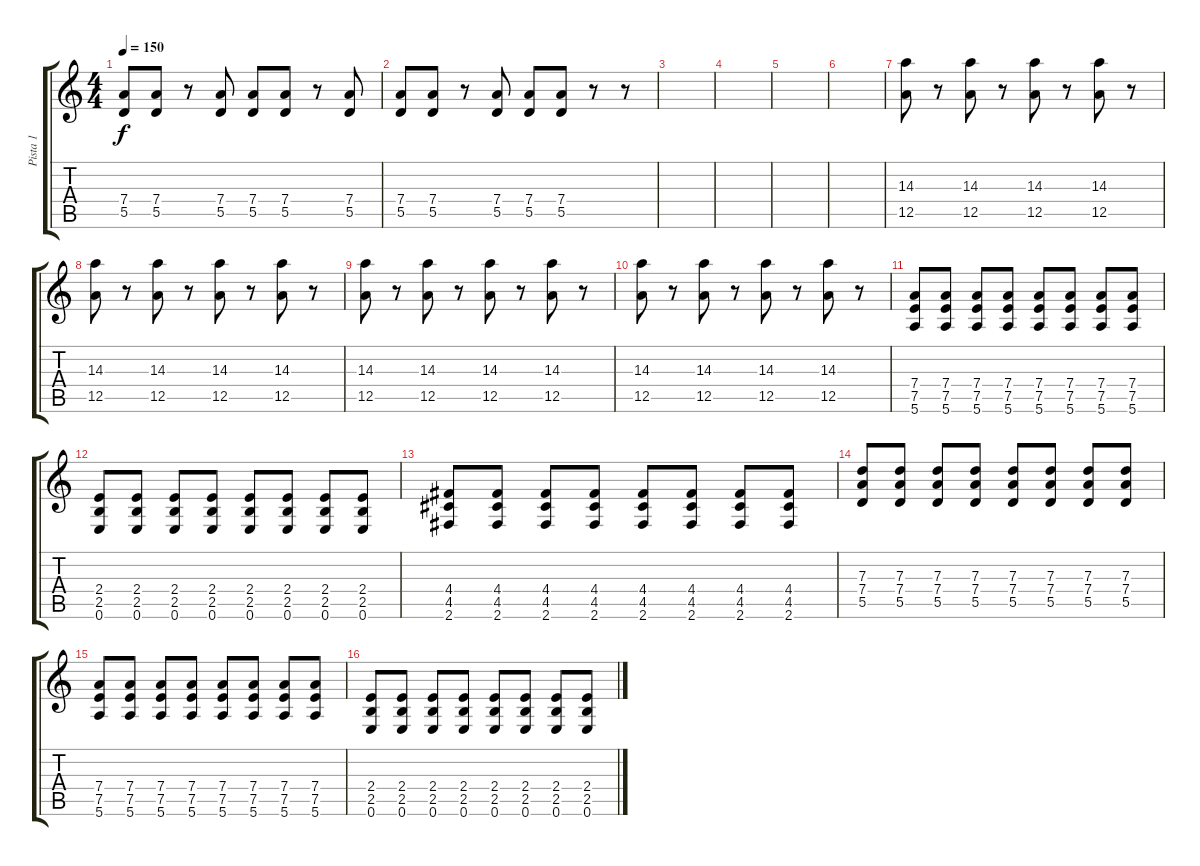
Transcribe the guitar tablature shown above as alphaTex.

\track ("Pista 1" "Pista 1") {instrument distortionguitar}
\staff {score tabs}
\tuning (E4 B3 G3 D3 A2 E2) {hide}
\ts (4 4)
\tempo 150
\clef g2
\ks c
(7.4 5.5).8{dy f} (7.4 5.5).8 r.8 (7.4 5.5).8 (7.4 5.5).8 (7.4 5.5).8 r.8 (7.4 5.5).8 |
(7.4 5.5).8 (7.4 5.5).8 r.8 (7.4 5.5).8 (7.4 5.5).8 (7.4 5.5).8 r.8 r.8 |
|
|
|
|
(14.3 12.5).8 r.8 (14.3 12.5).8 r.8 (14.3 12.5).8 r.8 (14.3 12.5).8 r.8 |
(14.3 12.5).8 r.8 (14.3 12.5).8 r.8 (14.3 12.5).8 r.8 (14.3 12.5).8 r.8 |
(14.3 12.5).8 r.8 (14.3 12.5).8 r.8 (14.3 12.5).8 r.8 (14.3 12.5).8 r.8 |
(14.3 12.5).8 r.8 (14.3 12.5).8 r.8 (14.3 12.5).8 r.8 (14.3 12.5).8 r.8 |
(7.4 7.5 5.6).8{instrument distortionguitar} (7.4 7.5 5.6).8 (7.4 7.5 5.6).8 (7.4 7.5 5.6).8 (7.4 7.5 5.6).8 (7.4 7.5 5.6).8 (7.4 7.5 5.6).8 (7.4 7.5 5.6).8 |
(2.4 2.5 0.6).8 (2.4 2.5 0.6).8 (2.4 2.5 0.6).8 (2.4 2.5 0.6).8 (2.4 2.5 0.6).8 (2.4 2.5 0.6).8 (2.4 2.5 0.6).8 (2.4 2.5 0.6).8 |
(4.4 4.5 2.6).8 (4.4 4.5 2.6).8 (4.4 4.5 2.6).8 (4.4 4.5 2.6).8 (4.4 4.5 2.6).8 (4.4 4.5 2.6).8 (4.4 4.5 2.6).8 (4.4 4.5 2.6).8 |
(7.3 7.4 5.5).8 (7.3 7.4 5.5).8 (7.3 7.4 5.5).8 (7.3 7.4 5.5).8 (7.3 7.4 5.5).8 (7.3 7.4 5.5).8 (7.3 7.4 5.5).8 (7.3 7.4 5.5).8 |
(7.4 7.5 5.6).8 (7.4 7.5 5.6).8 (7.4 7.5 5.6).8 (7.4 7.5 5.6).8 (7.4 7.5 5.6).8 (7.4 7.5 5.6).8 (7.4 7.5 5.6).8 (7.4 7.5 5.6).8 |
(2.4 2.5 0.6).8 (2.4 2.5 0.6).8 (2.4 2.5 0.6).8 (2.4 2.5 0.6).8 (2.4 2.5 0.6).8 (2.4 2.5 0.6).8 (2.4 2.5 0.6).8 (2.4 2.5 0.6).8
